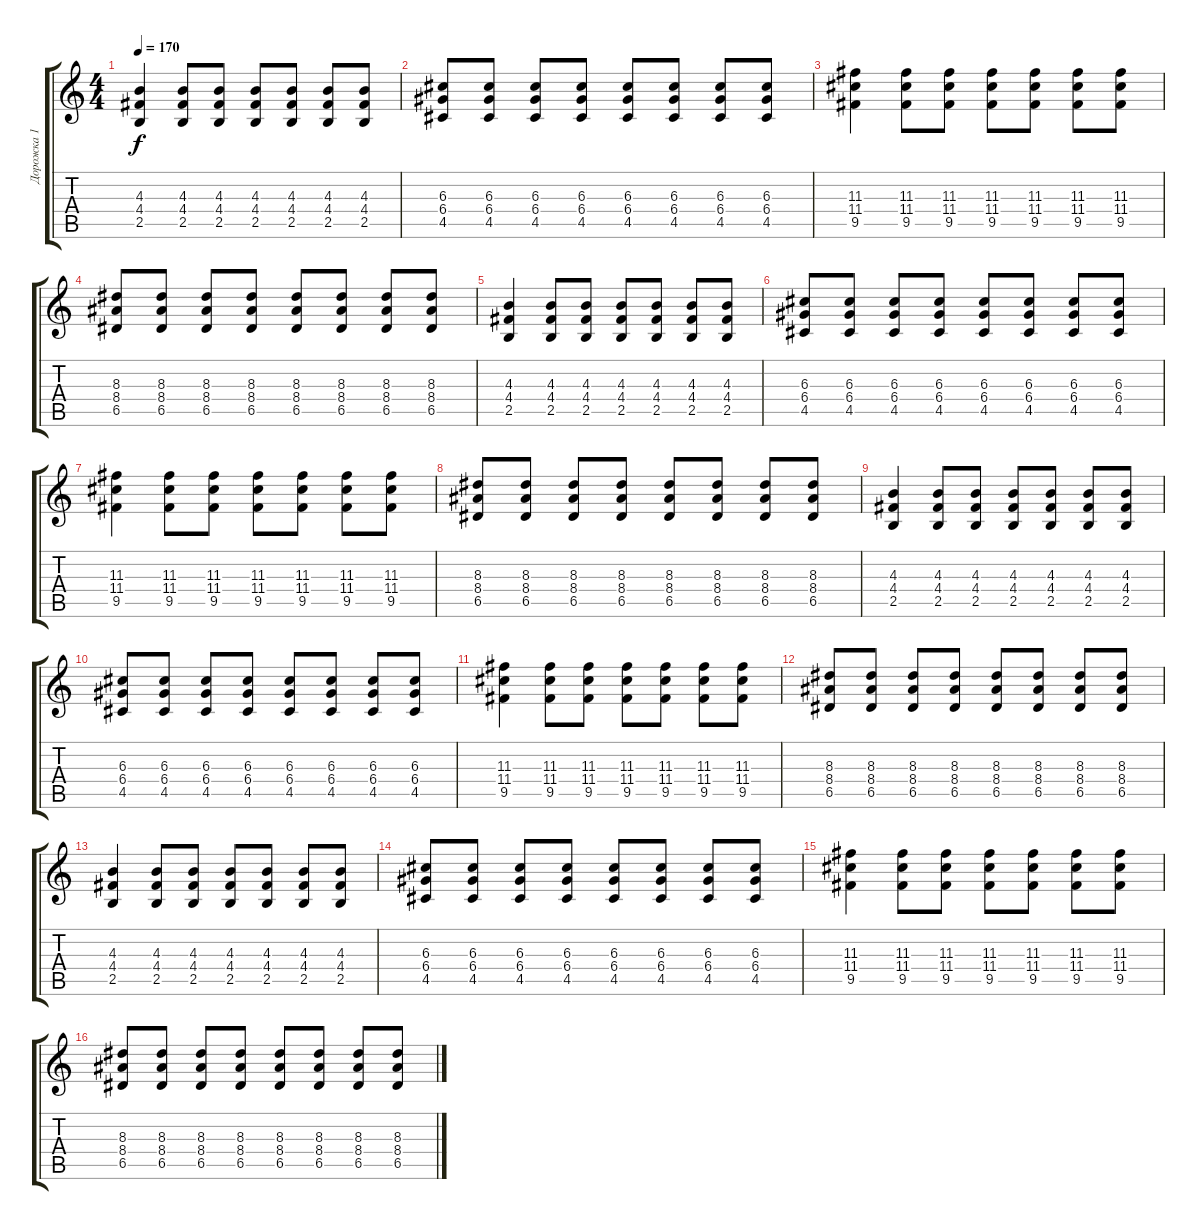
\track ("Дорожка 1" "Дорожка 1") {instrument electricguitarclean}
\staff {score tabs}
\tuning (E4 B3 G3 D3 A2 E2) {hide}
\ts (4 4)
\tempo 170
\clef g2
\ks c
(4.3 4.4 2.5).4{dy f instrument distortionguitar} (4.3 4.4 2.5).8 (4.3 4.4 2.5).8 (4.3 4.4 2.5).8 (4.3 4.4 2.5).8 (4.3 4.4 2.5).8 (4.3 4.4 2.5).8 |
(6.3 6.4 4.5).8 (6.3 6.4 4.5).8 (6.3 6.4 4.5).8 (6.3 6.4 4.5).8 (6.3 6.4 4.5).8 (6.3 6.4 4.5).8 (6.3 6.4 4.5).8 (6.3 6.4 4.5).8 |
(11.3 11.4 9.5).4 (11.3 11.4 9.5).8 (11.3 11.4 9.5).8 (11.3 11.4 9.5).8 (11.3 11.4 9.5).8 (11.3 11.4 9.5).8 (11.3 11.4 9.5).8 |
(8.3 8.4 6.5).8 (8.3 8.4 6.5).8 (8.3 8.4 6.5).8 (8.3 8.4 6.5).8 (8.3 8.4 6.5).8 (8.3 8.4 6.5).8 (8.3 8.4 6.5).8 (8.3 8.4 6.5).8 |
(4.3 4.4 2.5).4{instrument distortionguitar} (4.3 4.4 2.5).8 (4.3 4.4 2.5).8 (4.3 4.4 2.5).8 (4.3 4.4 2.5).8 (4.3 4.4 2.5).8 (4.3 4.4 2.5).8 |
(6.3 6.4 4.5).8 (6.3 6.4 4.5).8 (6.3 6.4 4.5).8 (6.3 6.4 4.5).8 (6.3 6.4 4.5).8 (6.3 6.4 4.5).8 (6.3 6.4 4.5).8 (6.3 6.4 4.5).8 |
(11.3 11.4 9.5).4 (11.3 11.4 9.5).8 (11.3 11.4 9.5).8 (11.3 11.4 9.5).8 (11.3 11.4 9.5).8 (11.3 11.4 9.5).8 (11.3 11.4 9.5).8 |
(8.3 8.4 6.5).8 (8.3 8.4 6.5).8 (8.3 8.4 6.5).8 (8.3 8.4 6.5).8 (8.3 8.4 6.5).8 (8.3 8.4 6.5).8 (8.3 8.4 6.5).8 (8.3 8.4 6.5).8 |
(4.3 4.4 2.5).4{instrument distortionguitar} (4.3 4.4 2.5).8 (4.3 4.4 2.5).8 (4.3 4.4 2.5).8 (4.3 4.4 2.5).8 (4.3 4.4 2.5).8 (4.3 4.4 2.5).8 |
(6.3 6.4 4.5).8 (6.3 6.4 4.5).8 (6.3 6.4 4.5).8 (6.3 6.4 4.5).8 (6.3 6.4 4.5).8 (6.3 6.4 4.5).8 (6.3 6.4 4.5).8 (6.3 6.4 4.5).8 |
(11.3 11.4 9.5).4 (11.3 11.4 9.5).8 (11.3 11.4 9.5).8 (11.3 11.4 9.5).8 (11.3 11.4 9.5).8 (11.3 11.4 9.5).8 (11.3 11.4 9.5).8 |
(8.3 8.4 6.5).8 (8.3 8.4 6.5).8 (8.3 8.4 6.5).8 (8.3 8.4 6.5).8 (8.3 8.4 6.5).8 (8.3 8.4 6.5).8 (8.3 8.4 6.5).8 (8.3 8.4 6.5).8 |
(4.3 4.4 2.5).4{instrument distortionguitar} (4.3 4.4 2.5).8 (4.3 4.4 2.5).8 (4.3 4.4 2.5).8 (4.3 4.4 2.5).8 (4.3 4.4 2.5).8 (4.3 4.4 2.5).8 |
(6.3 6.4 4.5).8 (6.3 6.4 4.5).8 (6.3 6.4 4.5).8 (6.3 6.4 4.5).8 (6.3 6.4 4.5).8 (6.3 6.4 4.5).8 (6.3 6.4 4.5).8 (6.3 6.4 4.5).8 |
(11.3 11.4 9.5).4 (11.3 11.4 9.5).8 (11.3 11.4 9.5).8 (11.3 11.4 9.5).8 (11.3 11.4 9.5).8 (11.3 11.4 9.5).8 (11.3 11.4 9.5).8 |
(8.3 8.4 6.5).8 (8.3 8.4 6.5).8 (8.3 8.4 6.5).8 (8.3 8.4 6.5).8 (8.3 8.4 6.5).8 (8.3 8.4 6.5).8 (8.3 8.4 6.5).8 (8.3 8.4 6.5).8
